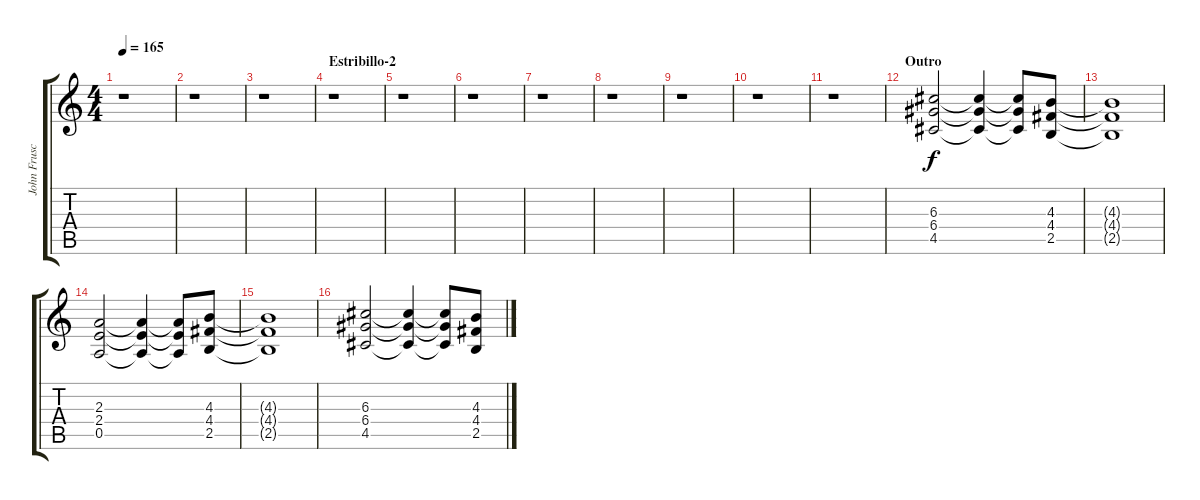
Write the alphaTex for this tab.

\track ("John Frusciante-2" "John Frusc") {instrument distortionguitar}
\staff {score tabs}
\tuning (E4 B3 G3 D3 A2 E2) {hide}
\ts (4 4)
\tempo 165
\clef g2
\ks c
r.1{dy f} |
r.1 |
r.1 |
\section ("" "Estribillo-2")
r.1 |
r.1 |
r.1 |
r.1 |
r.1 |
r.1 |
r.1 |
r.1 |
\section ("" "Outro")
(6.3 6.4 4.5).2 (6.3{t} 6.4{t} 4.5{t}).4 (6.3{t} 6.4{t} 4.5{t}).8 (4.3 4.4 2.5).8 |
(4.3{t} 4.4{t} 2.5{t}).1 |
(2.3 2.4 0.5).2 (2.3{t} 2.4{t} 0.5{t}).4 (2.3{t} 2.4{t} 0.5{t}).8 (4.3 4.4 2.5).8 |
(4.3{t} 4.4{t} 2.5{t}).1 |
(6.3 6.4 4.5).2 (6.3{t} 6.4{t} 4.5{t}).4 (6.3{t} 6.4{t} 4.5{t}).8 (4.3 4.4 2.5).8
